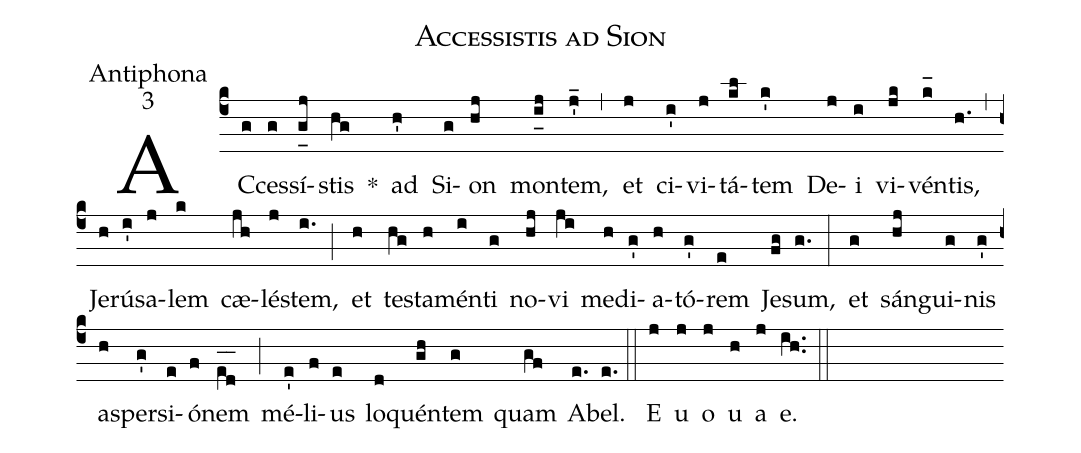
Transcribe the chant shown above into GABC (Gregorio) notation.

name:Accessistis ad Sion;
office-part:Antiphona;
mode:3;
%%
(c4) AC(g)ces(g)sí(g_[uh:l]j)stis(hg) *() ad(h') Si(g)on(hj) mon(i_[uh:l]j)tem,(j'_) (,) et(j) ci(i')vi(j)tá(kl)tem(k') De(j)i(i) vi(jk)vén(k_[hl:1])tis,(h.) (,) Je(h)rú(i')sa(j)lem(k) cæ(jh)lé(j)stem,(i.) (;) et(h) te(hg)sta(h)mén(i)ti(g) no(hj)vi(ji) me(h)di(g')a(h)tó(g')rem(e) Je(fg)sum,(g.) (:) et(g) sán(hj)gui(g)nis(g') as(h)per(g')si(e)ó(f)nem(e_[oh:h][ll:1]d_[oh:h]) (;) mé(e')li(f)us(e) lo(d)quén(gh)tem(g) quam(gf) A(e.)bel.(e.) (::) <eu>E(j) u(j) o(j) u(h) a(j) e.</eu>(ih..) (::)
